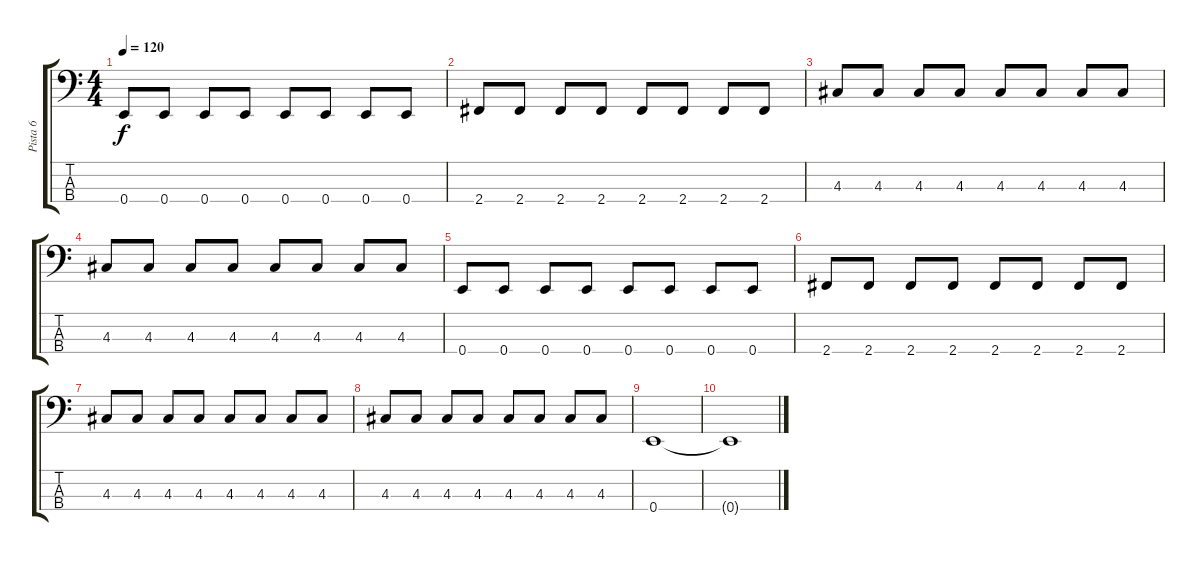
\track ("Pista 6" "Pista 6") {instrument electricbassfinger}
\staff {score tabs}
\tuning (G2 D2 A1 E1) {hide}
\ts (4 4)
\tempo 120
\clef f4
\ks c
0.4.8{dy f} 0.4.8 0.4.8 0.4.8 0.4.8 0.4.8 0.4.8 0.4.8 |
2.4.8 2.4.8 2.4.8 2.4.8 2.4.8 2.4.8 2.4.8 2.4.8 |
4.3.8 4.3.8 4.3.8 4.3.8 4.3.8 4.3.8 4.3.8 4.3.8 |
4.3.8 4.3.8 4.3.8 4.3.8 4.3.8 4.3.8 4.3.8 4.3.8 |
0.4.8 0.4.8 0.4.8 0.4.8 0.4.8 0.4.8 0.4.8 0.4.8 |
2.4.8 2.4.8 2.4.8 2.4.8 2.4.8 2.4.8 2.4.8 2.4.8 |
4.3.8 4.3.8 4.3.8 4.3.8 4.3.8 4.3.8 4.3.8 4.3.8 |
4.3.8 4.3.8 4.3.8 4.3.8 4.3.8 4.3.8 4.3.8 4.3.8 |
0.4.1 |
0.4{t}.1
